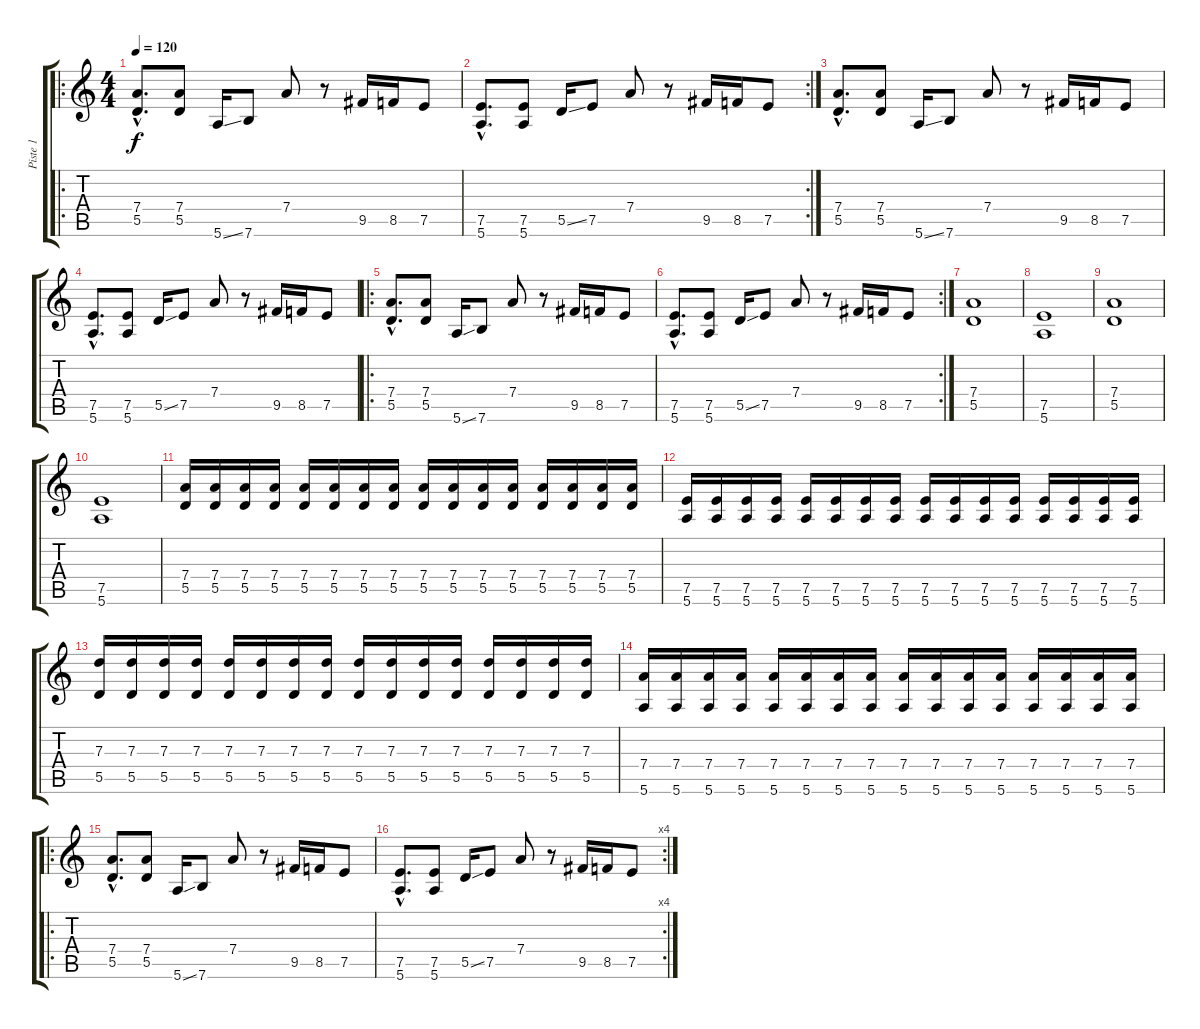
\track ("Piste 1" "Piste 1") {instrument acousticguitarsteel}
\staff {score tabs}
\tuning (E4 B3 G3 D3 A2 E2) {hide}
\ro
\ts (4 4)
\tempo 120
\clef g2
\ks c
(7.4{hac} 5.5{hac}).8{d dy f instrument acousticguitarsteel} (7.4 5.5).8 5.6{ss}.16 7.6.8 7.4.8 r.8 9.5.16 8.5.16 7.5.8 |
\rc 2
(7.5{hac} 5.6{hac}).8{d} (7.5 5.6).8 5.5{ss}.16 7.5.8 7.4.8 r.8 9.5.16 8.5.16 7.5.8 |
(7.4{hac} 5.5{hac}).8{d} (7.4 5.5).8 5.6{ss}.16 7.6.8 7.4.8 r.8 9.5.16 8.5.16 7.5.8 |
(7.5{hac} 5.6{hac}).8{d} (7.5 5.6).8 5.5{ss}.16 7.5.8 7.4.8 r.8 9.5.16 8.5.16 7.5.8 |
\ro
(7.4{hac} 5.5{hac}).8{d} (7.4 5.5).8 5.6{ss}.16 7.6.8 7.4.8 r.8 9.5.16 8.5.16 7.5.8 |
\rc 2
(7.5{hac} 5.6{hac}).8{d} (7.5 5.6).8 5.5{ss}.16 7.5.8 7.4.8 r.8 9.5.16 8.5.16 7.5.8 |
(7.4 5.5).1 |
(7.5 5.6).1 |
(7.4 5.5).1 |
(7.5 5.6).1 |
(7.4 5.5).16{instrument overdrivenguitar} (7.4 5.5).16 (7.4 5.5).16 (7.4 5.5).16 (7.4 5.5).16 (7.4 5.5).16 (7.4 5.5).16 (7.4 5.5).16 (7.4 5.5).16 (7.4 5.5).16 (7.4 5.5).16 (7.4 5.5).16 (7.4 5.5).16 (7.4 5.5).16 (7.4 5.5).16 (7.4 5.5).16 |
(7.5 5.6).16 (7.5 5.6).16 (7.5 5.6).16 (7.5 5.6).16 (7.5 5.6).16 (7.5 5.6).16 (7.5 5.6).16 (7.5 5.6).16 (7.5 5.6).16 (7.5 5.6).16 (7.5 5.6).16 (7.5 5.6).16 (7.5 5.6).16 (7.5 5.6).16 (7.5 5.6).16 (7.5 5.6).16 |
(7.3 5.5).16 (7.3 5.5).16 (7.3 5.5).16 (7.3 5.5).16 (7.3 5.5).16 (7.3 5.5).16 (7.3 5.5).16 (7.3 5.5).16 (7.3 5.5).16 (7.3 5.5).16 (7.3 5.5).16 (7.3 5.5).16 (7.3 5.5).16 (7.3 5.5).16 (7.3 5.5).16 (7.3 5.5).16 |
(7.4 5.6).16 (7.4 5.6).16 (7.4 5.6).16 (7.4 5.6).16 (7.4 5.6).16 (7.4 5.6).16 (7.4 5.6).16 (7.4 5.6).16 (7.4 5.6).16 (7.4 5.6).16 (7.4 5.6).16 (7.4 5.6).16 (7.4 5.6).16 (7.4 5.6).16 (7.4 5.6).16 (7.4 5.6).16 |
\ro
(7.4{hac} 5.5{hac}).8{d} (7.4 5.5).8 5.6{ss}.16 7.6.8 7.4.8 r.8 9.5.16 8.5.16 7.5.8 |
\rc 4
(7.5{hac} 5.6{hac}).8{d} (7.5 5.6).8 5.5{ss}.16 7.5.8 7.4.8 r.8 9.5.16 8.5.16 7.5.8
